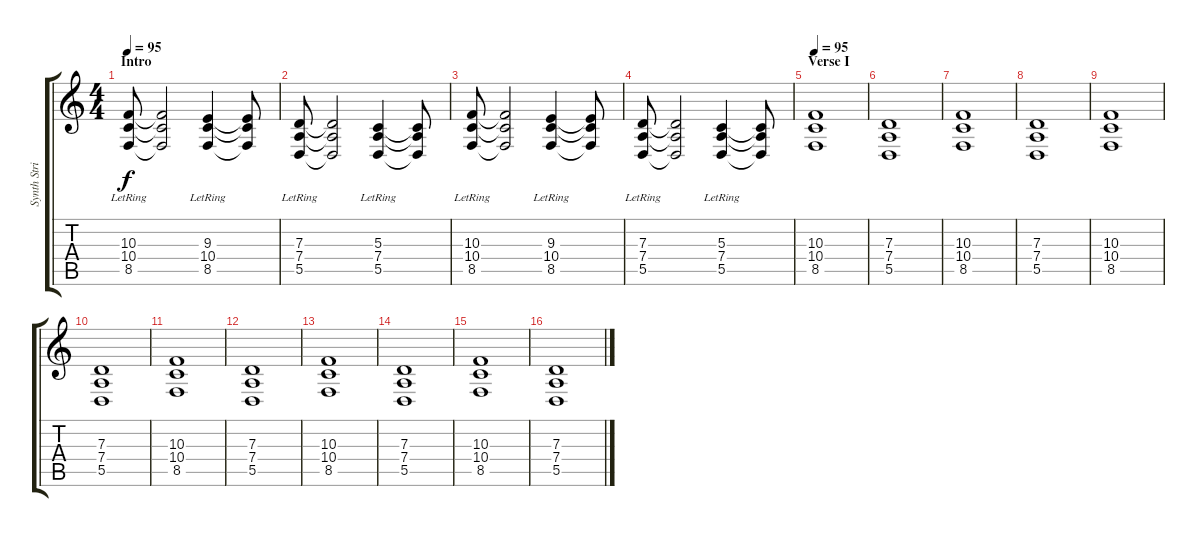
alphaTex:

\track ("Synth Strings" "Synth Stri") {instrument synthstrings1}
\staff {score tabs}
\tuning (E4 B3 G3 D3 A2 E2) {hide}
\ts (4 4)
\section ("" "Intro")
\tempo 95
\tempo 85
\tempo 95
\clef g2
\ks c
(10.3 10.4 8.5{lr}).8{dy f instrument synthstrings1} (10.3{t} 10.4{t} 8.5{t}).2 (9.3{lr} 10.4 8.5).4 (9.3{t} 10.4{t} 8.5{t}).8 |
(7.3 7.4 5.5{lr}).8 (7.3{t} 7.4{t} 5.5{t}).2 (5.3{lr} 7.4 5.5).4 (5.3{t} 7.4{t} 5.5{t}).8 |
(10.3 10.4 8.5{lr}).8 (10.3{t} 10.4{t} 8.5{t}).2 (9.3{lr} 10.4 8.5).4 (9.3{t} 10.4{t} 8.5{t}).8 |
(7.3 7.4 5.5{lr}).8 (7.3{t} 7.4{t} 5.5{t}).2 (5.3{lr} 7.4 5.5).4 (5.3{t} 7.4{t} 5.5{t}).8 |
\section ("" "Verse I")
\tempo 95
(10.3 10.4 8.5).1 |
(7.3 7.4 5.5).1 |
(10.3 10.4 8.5).1 |
(7.3 7.4 5.5).1 |
(10.3 10.4 8.5).1 |
(7.3 7.4 5.5).1 |
(10.3 10.4 8.5).1 |
(7.3 7.4 5.5).1 |
(10.3 10.4 8.5).1 |
(7.3 7.4 5.5).1 |
(10.3 10.4 8.5).1 |
(7.3 7.4 5.5).1
